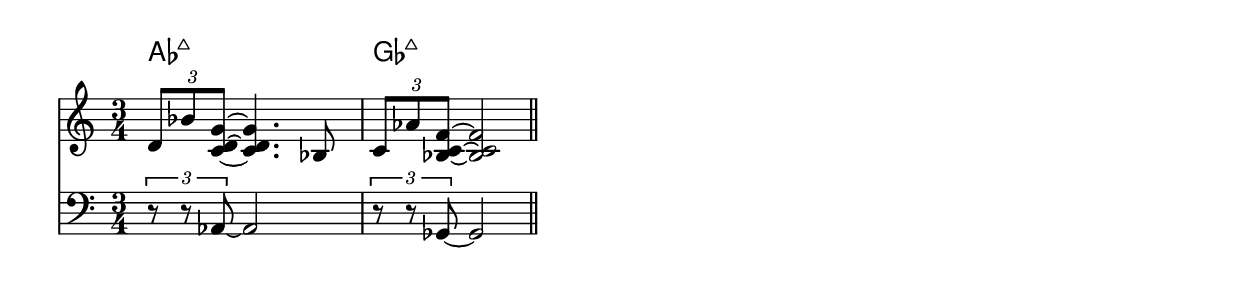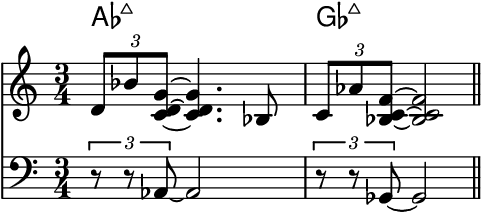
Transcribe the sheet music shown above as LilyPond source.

\version "2.24.4"
\language "english"
#(ly:set-option 'crop #t)
\include "include/alt.ly"
\score {
  \midi {
    \tempo 4=120
  }
  \layout {
    \context {
      \Score
      \omit BarNumber
    }
    indent = 0\mm
  }
  {
    <<
    \chords {
      \set chordChanges = ##t % only show chords when they change
      \set noChordSymbol = ""
      \set minorChordModifier = \markup { "-" }
      \set midiMaximumVolume = #0 % prevent named chords sounding
      af2.:maj7 | gf2.:maj7 % TODO: want "A♭Δ ♯4" "G♭Δ ♯4"
    }
    \new Staff {
      \key c \major
      \numericTimeSignature
      \time 3/4
      \clef treble {
        \relative {
          \skip \f % spacer to set voice volume
          \tuplet 3/2 {d'8 bf'8 <c,~ d~ g~>8} <c d g>4.
          \once \override NoteHead.extra-spacing-width = #'(-3 . 3)
          bf8 |
          \tuplet 3/2 {c8 af'8 <bf,~ c~ f~>8} <bf c f>2 |
          \bar "||"
        }
      }
    }
    \new Staff {
      \clef bass {
        \skip \f % spacer to set voice volume
        \tuplet 3/2 {r8 r8 af,8~} af,2 |
        \tuplet 3/2 {r8 r8 gf,8~} gf,2
        \bar "||"
      }
    }
    >>
  }
}
